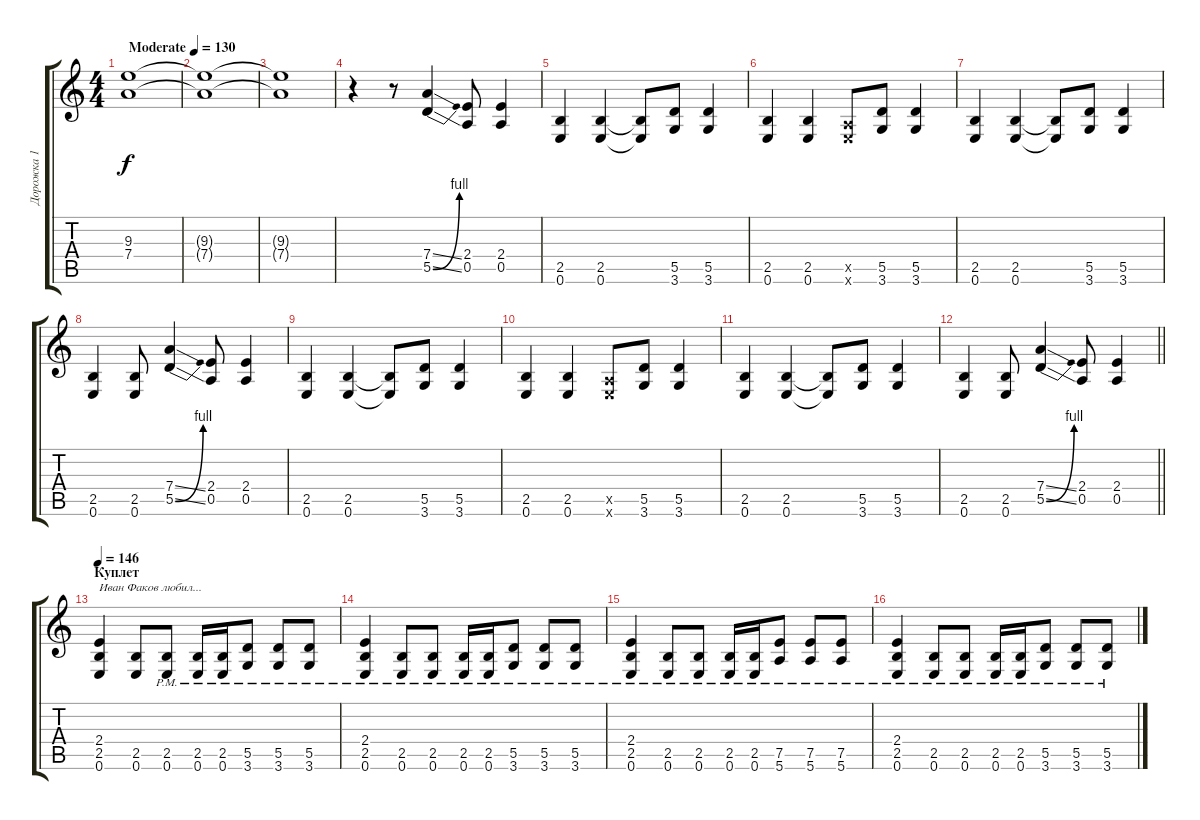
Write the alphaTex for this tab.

\track ("Дорожка 1" "Дорожка 1") {instrument overdrivenguitar}
\staff {score tabs}
\tuning (E4 B3 G3 D3 A2 E2) {hide}
\ts (4 4)
\tempo (130 "Moderate")
\clef g2
\ks c
(9.3 7.4).1{dy f instrument overdrivenguitar} |
(9.3{t} 7.4{t}).1 |
(9.3{t} 7.4{t}).1 |
r.4 r.8 (7.4{ss} 5.5{be (bend 0 0 60 4) ss}).4 (2.4 0.5).8 (2.4 0.5).4 |
(2.5 0.6).4 (2.5 0.6).4 (2.5{t} 0.6{t}).8 (5.5 3.6).8 (5.5 3.6).4 |
(2.5 0.6).4 (2.5 0.6).4 (0.5{x} 0.6{x}).8 (5.5 3.6).8 (5.5 3.6).4 |
(2.5 0.6).4 (2.5 0.6).4 (2.5{t} 0.6{t}).8 (5.5 3.6).8 (5.5 3.6).4 |
(2.5 0.6).4 (2.5 0.6).8 (7.4{ss} 5.5{be (bend 0 0 60 4) ss}).4 (2.4 0.5).8 (2.4 0.5).4 |
(2.5 0.6).4 (2.5 0.6).4 (2.5{t} 0.6{t}).8 (5.5 3.6).8 (5.5 3.6).4 |
(2.5 0.6).4 (2.5 0.6).4 (0.5{x} 0.6{x}).8 (5.5 3.6).8 (5.5 3.6).4 |
(2.5 0.6).4 (2.5 0.6).4 (2.5{t} 0.6{t}).8 (5.5 3.6).8 (5.5 3.6).4 |
\barLineRight lightlight
(2.5 0.6).4 (2.5 0.6).8 (7.4{ss} 5.5{be (bend 0 0 60 4) ss}).4 (2.4 0.5).8 (2.4 0.5).4 |
\section ("" "Куплет")
\tempo 146
(2.4 2.5 0.6).4{txt "Иван Факов любил..."} (2.5 0.6).8 (2.5{pm} 0.6{pm}).8 (2.5{pm} 0.6{pm}).16 (2.5{pm} 0.6{pm}).16 (5.5{pm} 3.6{pm}).8 (5.5{pm} 3.6{pm}).8 (5.5{pm} 3.6{pm}).8 |
(2.4{pm} 2.5{pm} 0.6{pm}).4 (2.5{pm} 0.6{pm}).8 (2.5{pm} 0.6{pm}).8 (2.5{pm} 0.6{pm}).16 (2.5{pm} 0.6{pm}).16 (5.5{pm} 3.6{pm}).8 (5.5{pm} 3.6{pm}).8 (5.5{pm} 3.6{pm}).8 |
(2.4{pm} 2.5{pm} 0.6{pm}).4 (2.5{pm} 0.6{pm}).8 (2.5{pm} 0.6{pm}).8 (2.5{pm} 0.6{pm}).16 (2.5{pm} 0.6{pm}).16 (7.5{pm} 5.6{pm}).8 (7.5{pm} 5.6{pm}).8 (7.5{pm} 5.6{pm}).8 |
(2.4{pm} 2.5{pm} 0.6{pm}).4 (2.5{pm} 0.6{pm}).8 (2.5{pm} 0.6{pm}).8 (2.5{pm} 0.6{pm}).16 (2.5{pm} 0.6{pm}).16 (5.5{pm} 3.6{pm}).8 (5.5{pm} 3.6{pm}).8 (5.5{pm} 3.6{pm}).8
